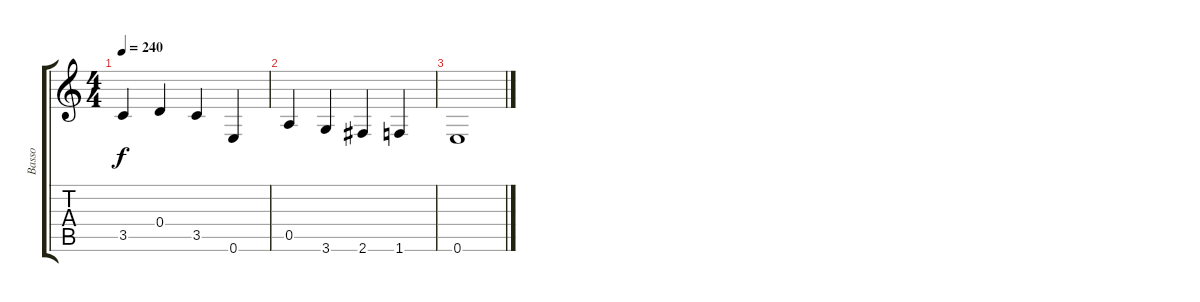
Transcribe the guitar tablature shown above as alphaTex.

\track ("Basso" "Basso") {instrument electricbassfinger}
\staff {score tabs}
\tuning (E4 B3 G3 D3 A2 E2) {hide}
\ts (4 4)
\tempo 240
\clef g2
\ks c
3.5.4{dy f} 0.4.4 3.5.4 0.6.4 |
0.5.4 3.6.4 2.6.4 1.6.4 |
0.6.1
